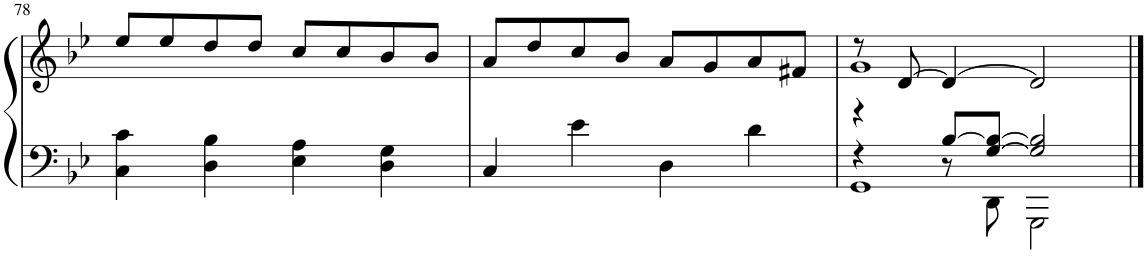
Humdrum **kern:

**kern	**kern
*part2	*part1
*staff2	*staff1
*I"Piano	*I"Piano
*I'Pno	*I'Pno
!!LO:PB:g=z
*clefF4	*clefG2
*k[b-e-]	*k[b-e-]
*M4/4	*
*met(c)	*
=78	=78
4C\ 4c\	8ee-/L
.	8ee-/
4D\ 4B-\	8dd/
.	8dd/J
4E-\ 4A\	8cc/L
.	8cc/
4D\ 4G\	8b-/
.	8b-/J
=79	=79
4C/	8a/L
.	8dd/
4e-\	8cc/
.	8b-/J
4D\	8a/L
.	8g/
4d\	8a/
.	8f#X/J
=80	=80
*^	*^
*	*^	*	*
4r	4r	1GG	8r	1g
.	.	.	[8d/	.
[8B-/L	8r	.	4d/_	.
[8G/ 8B-/_J	8DD\	.	.	.
2G/] 2B-/]	2GGG\	.	2d/]	.
*v	*v	*v	*	*
*	*v	*v
==	==
*-	*-
